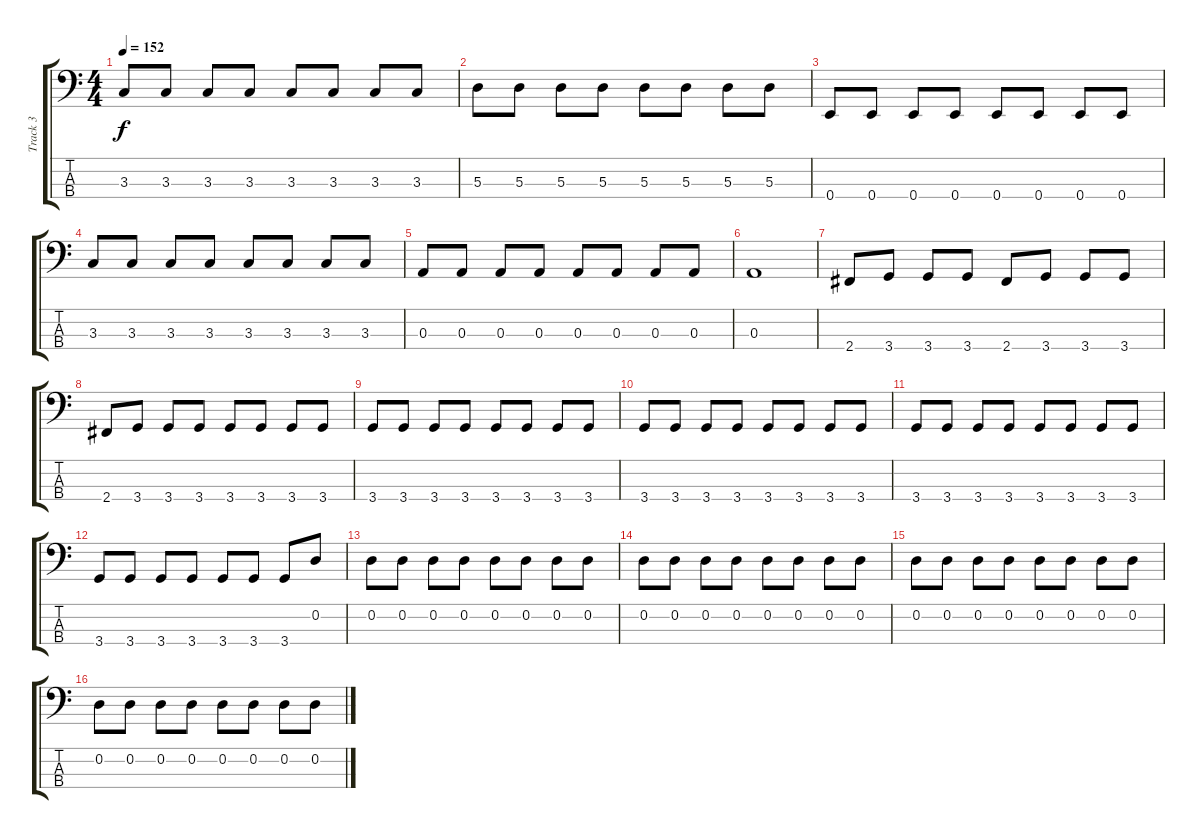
\track ("Track 3" "Track 3") {instrument electricbassfinger}
\staff {score tabs}
\tuning (G2 D2 A1 E1) {hide}
\ts (4 4)
\tempo 152
\clef f4
\ks c
3.3.8{dy f} 3.3.8 3.3.8 3.3.8 3.3.8 3.3.8 3.3.8 3.3.8 |
5.3.8 5.3.8 5.3.8 5.3.8 5.3.8 5.3.8 5.3.8 5.3.8 |
0.4.8 0.4.8 0.4.8 0.4.8 0.4.8 0.4.8 0.4.8 0.4.8 |
3.3.8 3.3.8 3.3.8 3.3.8 3.3.8 3.3.8 3.3.8 3.3.8 |
0.3.8 0.3.8 0.3.8 0.3.8 0.3.8 0.3.8 0.3.8 0.3.8 |
0.3.1 |
2.4.8 3.4.8 3.4.8 3.4.8 2.4.8 3.4.8 3.4.8 3.4.8 |
2.4.8 3.4.8 3.4.8 3.4.8 3.4.8 3.4.8 3.4.8 3.4.8 |
3.4.8 3.4.8 3.4.8 3.4.8 3.4.8 3.4.8 3.4.8 3.4.8 |
3.4.8 3.4.8 3.4.8 3.4.8 3.4.8 3.4.8 3.4.8 3.4.8 |
3.4.8 3.4.8 3.4.8 3.4.8 3.4.8 3.4.8 3.4.8 3.4.8 |
3.4.8 3.4.8 3.4.8 3.4.8 3.4.8 3.4.8 3.4.8 0.2.8 |
0.2.8 0.2.8 0.2.8 0.2.8 0.2.8 0.2.8 0.2.8 0.2.8 |
0.2.8 0.2.8 0.2.8 0.2.8 0.2.8 0.2.8 0.2.8 0.2.8 |
0.2.8 0.2.8 0.2.8 0.2.8 0.2.8 0.2.8 0.2.8 0.2.8 |
0.2.8 0.2.8 0.2.8 0.2.8 0.2.8 0.2.8 0.2.8 0.2.8
